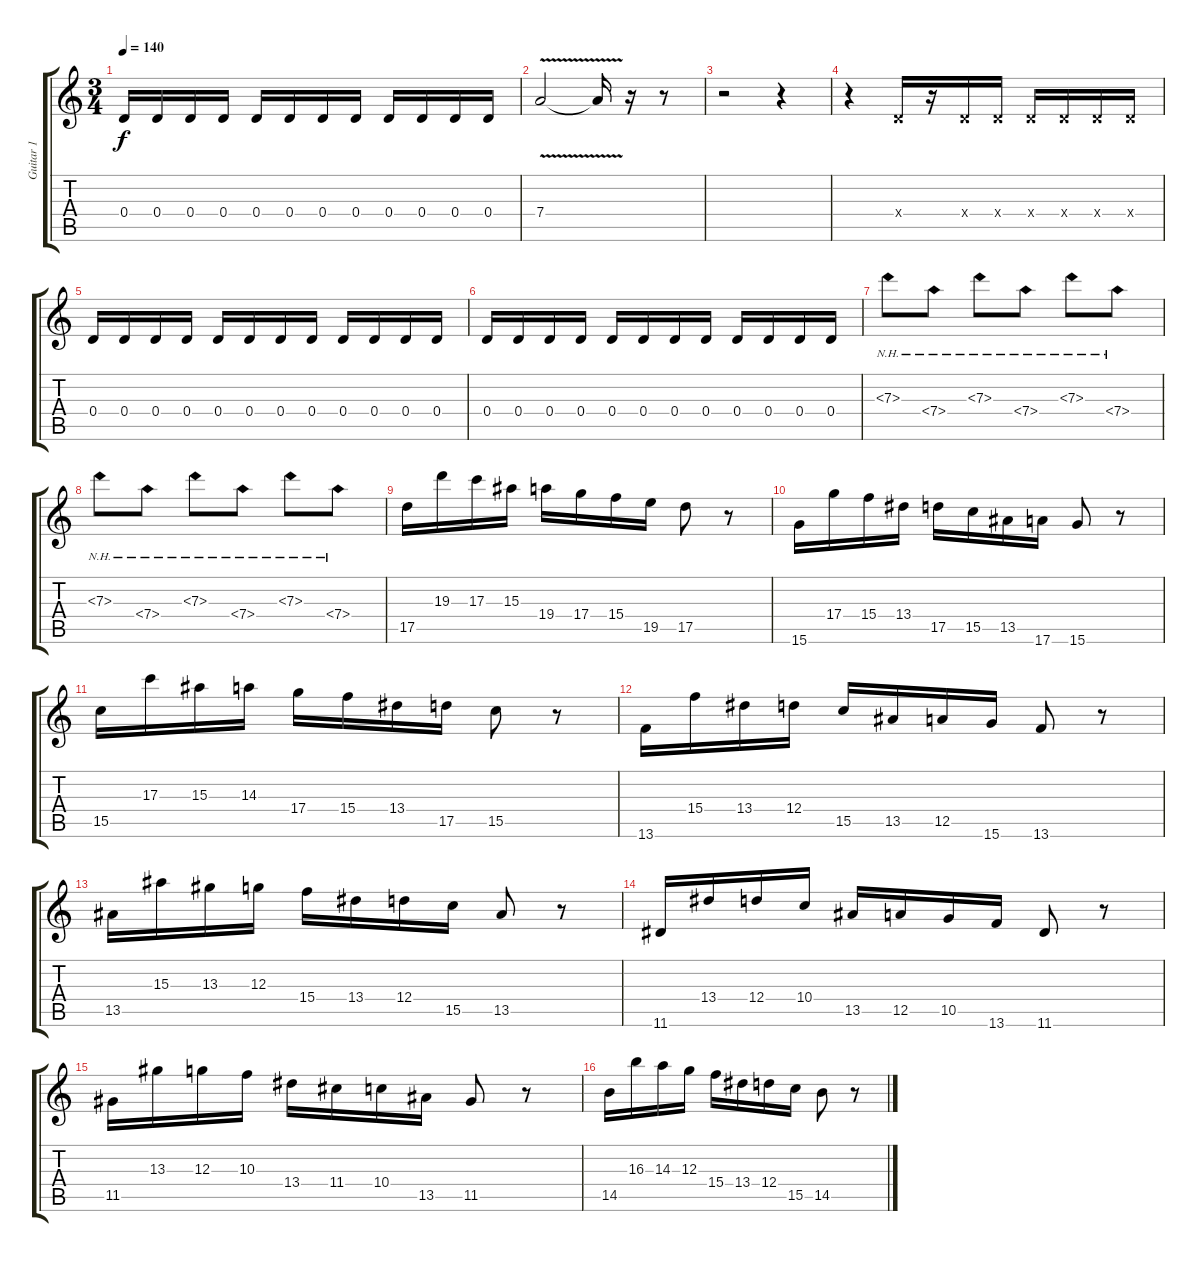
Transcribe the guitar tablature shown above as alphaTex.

\track ("Guitar 1" "Guitar 1") {instrument distortionguitar}
\staff {score tabs}
\tuning (E4 B3 G3 D3 A2 E2) {hide}
\ts (3 4)
\tempo 140
\clef g2
\ks c
0.4.16{dy f} 0.4.16 0.4.16 0.4.16 0.4.16 0.4.16 0.4.16 0.4.16 0.4.16 0.4.16 0.4.16 0.4.16 |
7.4{v}.2 7.4{t}.16 r.16 r.8 |
r.2 r.4 |
r.4 0.4{x}.16 r.16 0.4{x}.16 0.4{x}.16 0.4{x}.16 0.4{x}.16 0.4{x}.16 0.4{x}.16 |
0.4.16 0.4.16 0.4.16 0.4.16 0.4.16 0.4.16 0.4.16 0.4.16 0.4.16 0.4.16 0.4.16 0.4.16 |
0.4.16 0.4.16 0.4.16 0.4.16 0.4.16 0.4.16 0.4.16 0.4.16 0.4.16 0.4.16 0.4.16 0.4.16 |
7.3{nh}.8 7.4{nh}.8 7.3{nh}.8 7.4{nh}.8 7.3{nh}.8 7.4{nh}.8 |
7.3{nh}.8 7.4{nh}.8 7.3{nh}.8 7.4{nh}.8 7.3{nh}.8 7.4{nh}.8 |
17.5.16 19.3.16 17.3.16 15.3.16 19.4.16 17.4.16 15.4.16 19.5.16 17.5.8 r.8 |
15.6.16 17.4.16 15.4.16 13.4.16 17.5.16 15.5.16 13.5.16 17.6.16 15.6.8 r.8 |
15.5.16 17.3.16 15.3.16 14.3.16 17.4.16 15.4.16 13.4.16 17.5.16 15.5.8 r.8 |
13.6.16 15.4.16 13.4.16 12.4.16 15.5.16 13.5.16 12.5.16 15.6.16 13.6.8 r.8 |
13.5.16 15.3.16 13.3.16 12.3.16 15.4.16 13.4.16 12.4.16 15.5.16 13.5.8 r.8 |
11.6.16 13.4.16 12.4.16 10.4.16 13.5.16 12.5.16 10.5.16 13.6.16 11.6.8 r.8 |
11.5.16 13.3.16 12.3.16 10.3.16 13.4.16 11.4.16 10.4.16 13.5.16 11.5.8 r.8 |
14.5.16 16.3.16 14.3.16 12.3.16 15.4.16 13.4.16 12.4.16 15.5.16 14.5.8 r.8
